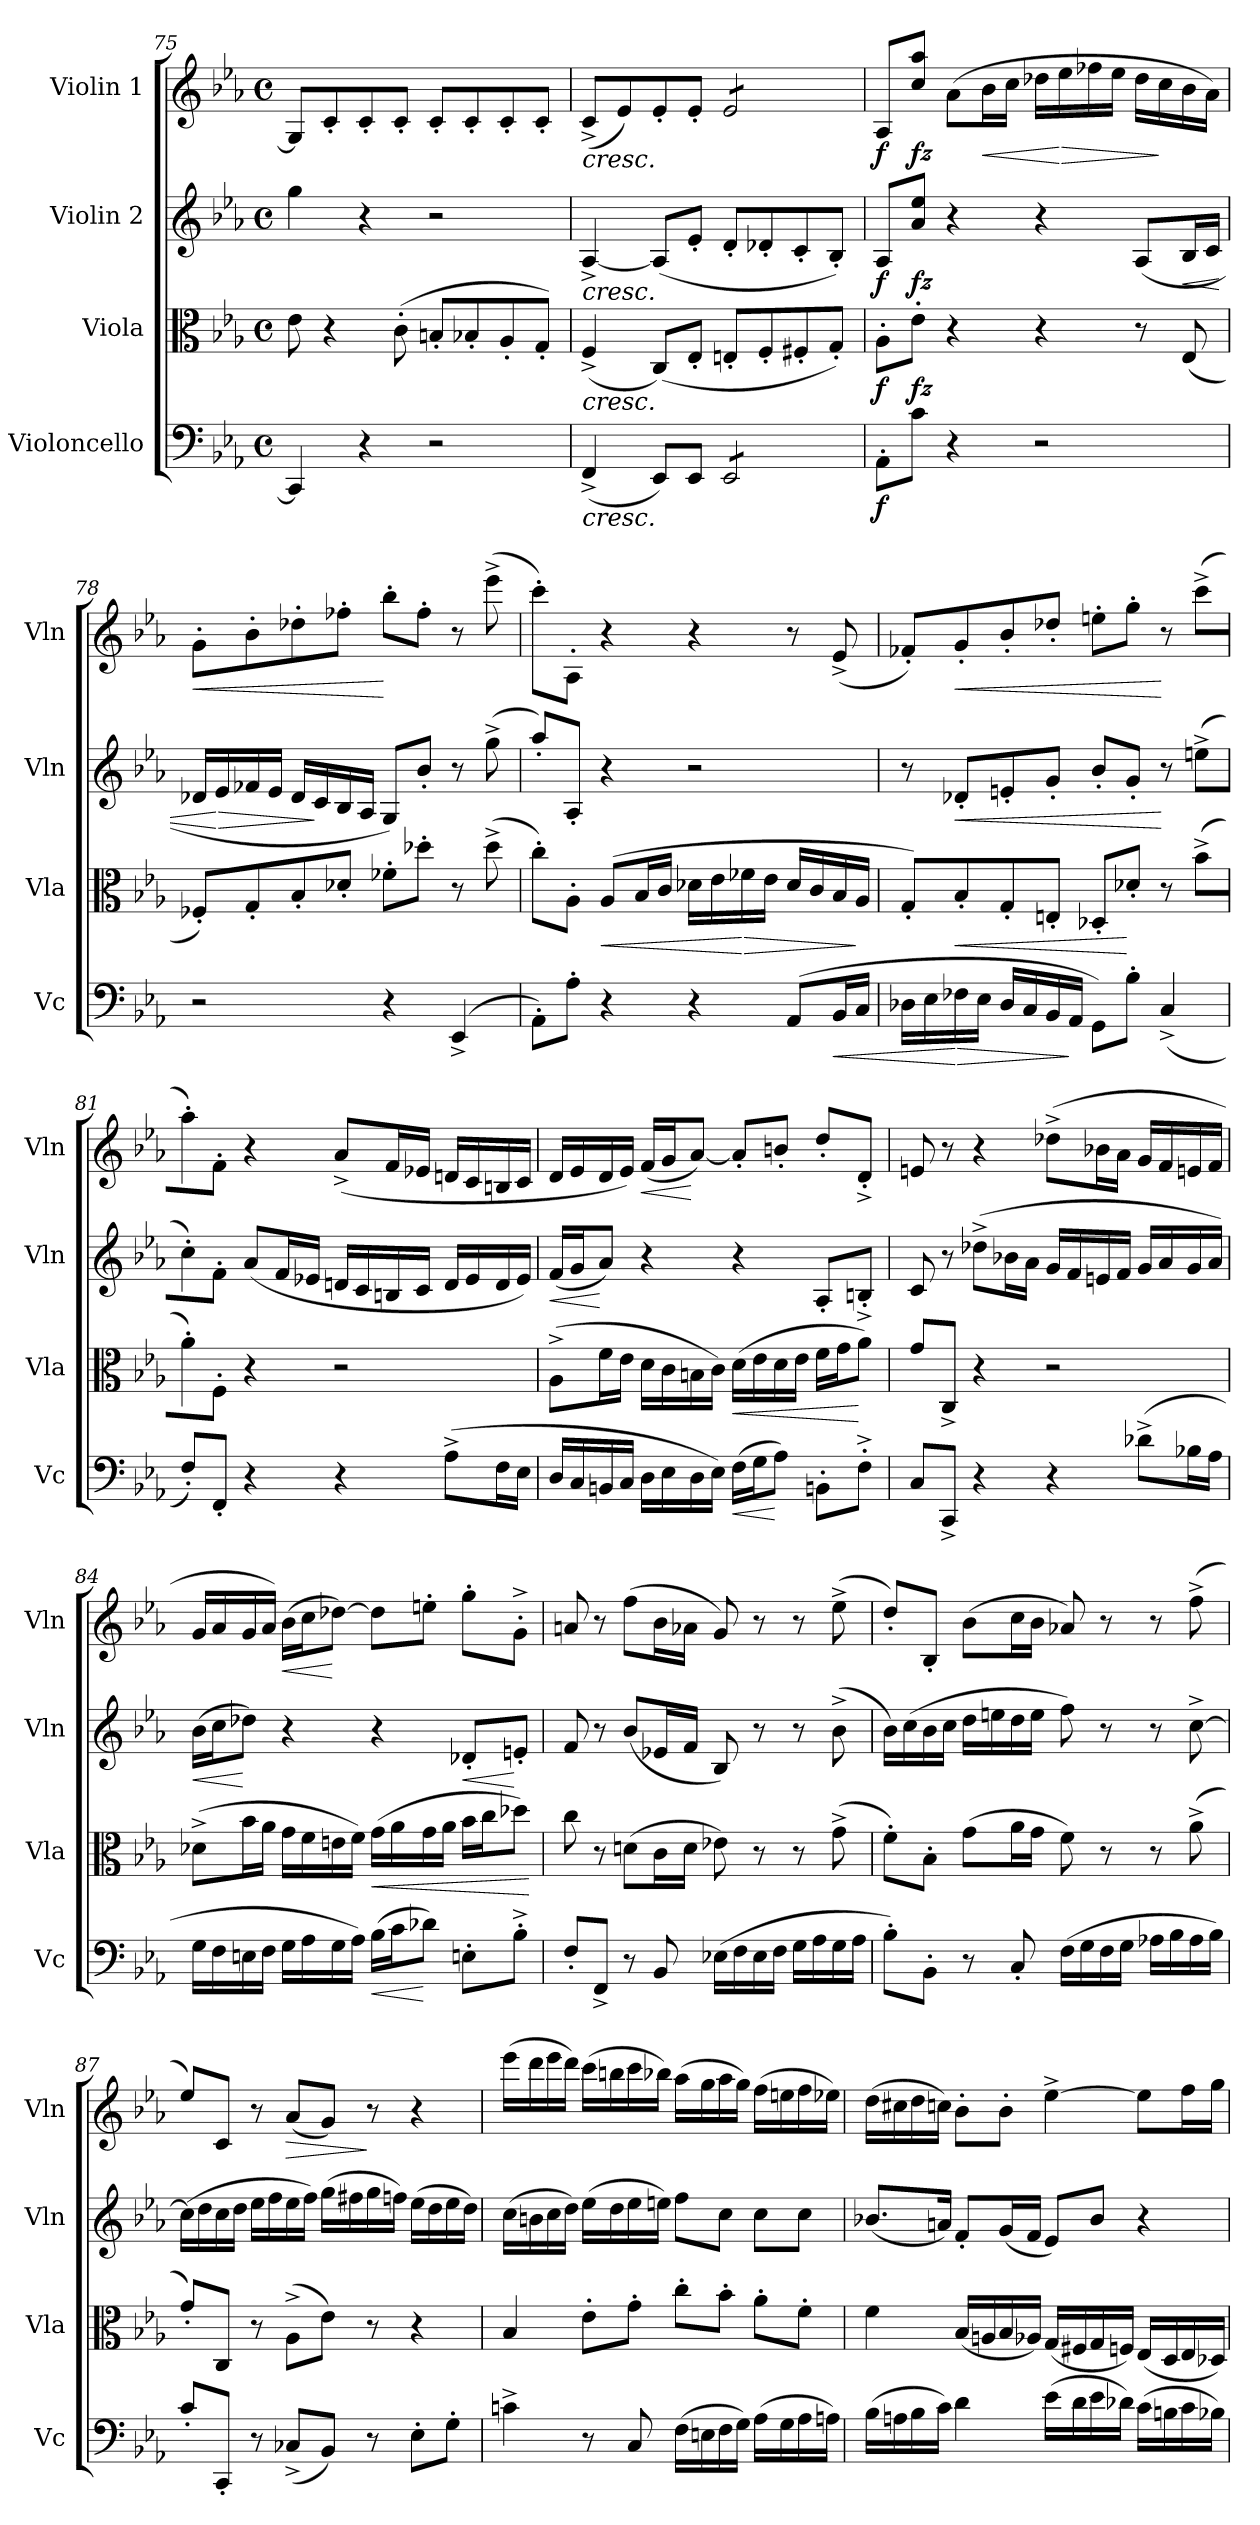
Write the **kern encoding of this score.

**kern	**dynam	**kern	**dynam	**kern	**dynam	**kern	**dynam
*part4	*part4	*part3	*part3	*part2	*part2	*part1	*part1
*staff4	*staff4	*staff3	*staff3	*staff2	*staff2	*staff1	*staff1
*I"Violoncello	*	*I"Viola	*	*I"Violin 2	*	*I"Violin 1	*
*I'Vc	*	*I'Vla	*	*I'Vln	*	*I'Vln	*
!!LO:LB:g=z
*clefF4	*	*clefC3	*	*clefG2	*	*clefG2	*
*k[b-e-a-]	*	*k[b-e-a-]	*	*k[b-e-a-]	*	*k[b-e-a-]	*
*M4/4	*	*M4/4	*	*M4/4	*	*M4/4	*
*met(c)	*	*met(c)	*	*met(c)	*	*met(c)	*
=75	=75	=75	=75	=75	=75	=75	=75
4CC/]	.	8e-\	.	4gg\	.	8G/L]	.
.	.	4r	.	.	.	8c'/	.
4r	.	.	.	4r	.	8c'/	.
.	.	(8c'\	.	.	.	8c'/J	.
2r	.	8Bn'/L	.	2r	.	8c'/L	.
.	.	8B-X'/	.	.	.	8c'/	.
.	.	8A-'/	.	.	.	8c'/	.
.	.	8G'/J)	.	.	.	8c'/J	.
!!LO:LB:g=z
=76	=76	=76	=76	=76	=76	=76	=76
!	!	!	!	!	!	!LO:TX:b:i:t=cresc.	!
!	!	!	!	!LO:TX:b:i:t=cresc.	!	!	!
!	!	!LO:TX:b:i:t=cresc.	!	!	!	!	!
!LO:TX:b:i:t=cresc.	!	!	!	!	!	!	!
(4FF^/	.	(4F^/	.	[4A-^/	.	(8c^/L	.
.	.	.	.	.	.	8e-/)	.
8EE-/L)	.	(8C/L)	.	(8A-/L]	.	8e-'/	.
8EE-/J	.	8E-'/J	.	8e-'/J	.	8e-'/J	.
*tremolo	*	*	*	*	*	*	*
*	*	*	*	*	*	*tremolo	*
8EE-/L	.	8En'/L	.	8d'/L	.	8e-/L	.
8EE-/	.	8F'/	.	8d-X'/	.	8e-/	.
8EE-/	.	8F#X'/	.	8c'/	.	8e-/	.
8EE-/J	.	8G'/J)	.	8B-'/J)	.	8e-/J	.
*	*	*	*	*	*	*Xtremolo	*
*Xtremolo	*	*	*	*	*	*	*
=77	=77	=77	=77	=77	=77	=77	=77
!	!LO:DY:b	!	!LO:DY:b	!	!LO:DY:b	!	!LO:DY:b
8AA-'\L	f	8A-'\L	f	8A-/L	f	8A-/L	f
!	!	!	!LO:DY:b	!	!LO:DY:b	!	!LO:DY:b
8c\J	.	8e-'\J	fz	8a-/ 8ee-/J	fz	8cc/ 8aa-/J	fz
4r	.	4r	.	4r	.	(8a-\L	.
!	!	!	!	!	!	!	!LO:HP:b
.	.	.	.	.	.	16b-\L	<
.	.	.	.	.	.	16cc\JJ	.
2r	.	4r	.	4r	.	16dd-X\LL	.
!	!	!	!	!	!	!	!LO:HP:n=1:b
.	.	.	.	.	.	16ee-\	[ >
.	.	.	.	.	.	16ff-X\	.
.	.	.	.	.	.	16ee-\JJ	.
.	.	8r	.	(8A-/L	.	16dd-\LL	.
.	.	.	.	.	.	16cc\	]
!	!	!	!	!	!LO:HP:b	!	!
.	.	(8E-/	.	16B-/L	<	16b-\	.
.	.	.	.	16c/JJ	.	16a-\JJ)	.
=78	=78	=78	=78	=78	=78	=78	=78
!	!	!	!	!	!	!	!LO:HP:b
2r	.	8F-X'/L)	.	16d-X/LL	.	8g'\L	<
!	!	!	!	!	!LO:HP:n=1:b	!	!
.	.	.	.	16e-/	[ >	.	.
.	.	8G'/	.	16f-X/	.	8b-'\	.
.	.	.	.	16e-/JJ	.	.	.
.	.	8B-'/	.	16d-/LL	.	8dd-X'\	.
.	.	.	.	16c/	]	.	.
.	.	8d-X'/J	.	16B-/	.	8ff-X'\J	.
.	.	.	.	16A-/JJ	.	.	.
4r	.	8f-X'\L	.	8G/L)	.	8bb-'\L	[
.	.	8dd-X'\J	.	8b-'/J	.	8ff-'\J	.
(4EE-^/	.	8r	.	8r	.	8r	.
.	.	(8dd-^\	.	(8gg^\	.	(8eee-^\	.
!!LO:PB:g=z
=79	=79	=79	=79	=79	=79	=79	=79
8AA-'\L)	.	8cc'\L)	.	8aa-'/L)	.	8ccc'\L)	.
8A-'\J	.	8A-'\J	.	8A-'/J	.	8A-'\J	.
!	!	!	!LO:HP:b	!	!	!	!
4r	.	(8A-/L	<	4r	.	4r	.
.	.	16B-/L	.	.	.	.	.
.	.	16c/JJ	.	.	.	.	.
4r	.	16d-X\LL	.	2r	.	4r	.
.	.	16e-\	.	.	.	.	.
!	!	!	!LO:HP:n=1:b	!	!	!	!
.	.	16f-X\	[ >	.	.	.	.
.	.	16e-\JJ	.	.	.	.	.
(8AA-/L	.	16d-/LL	.	.	.	8r	.
.	.	16c/	.	.	.	.	.
!	!LO:HP:b	!	!	!	!	!	!
16BB-/L	<	16B-/	.	.	.	(8e-^/	.
16C/JJ	.	16A-/JJ	]	.	.	.	.
=80	=80	=80	=80	=80	=80	=80	=80
16D-X\LL	.	8G'/L)	.	8r	.	8f-X'/L)	.
16E-\	.	.	.	.	.	.	.
!	!LO:HP:n=1:b	!	!LO:HP:b	!	!LO:HP:b	!	!LO:HP:b
16F-X\	[ >	8B-'/	<	8d-X'/L	<	8g'/	<
16E-\JJ	.	.	.	.	.	.	.
16D-/LL	.	8G'/	.	8en'/	.	8b-'/	.
16C/	.	.	.	.	.	.	.
16BB-/	.	8En'/J	.	8g'/J	.	8dd-X'/J	.
16AA-/JJ	]	.	.	.	.	.	.
8GG\L)	.	8D-X'/L	.	8b-'/L	.	8een'\L	.
8B-'\J	.	8d-X'/J	[	8g'/J	.	8gg'\J	.
(4C^/	.	8r	.	8r	[	8r	[
.	.	(8b-^\L	.	(8een^\L	.	(8ccc^\L	.
=81	=81	=81	=81	=81	=81	=81	=81
8F'/L)	.	8a-'\)	.	8cc'\)	.	8aa-'\)	.
8FF'/J	.	8F'\J	.	8f'\J	.	8f'\J	.
4r	.	4r	.	(8a-/L	.	4r	.
.	.	.	.	16f/L	.	.	.
.	.	.	.	16e-X/JJ	.	.	.
4r	.	2r	.	16dn/LL	.	(8a-^/L	.
.	.	.	.	16c/	.	.	.
.	.	.	.	16Bn/	.	16f/L	.
.	.	.	.	16c/JJ	.	16e-X/JJ	.
(8A-^\L	.	.	.	16d/LL	.	16dn/LL	.
.	.	.	.	16e-/	.	16c/	.
16F\L	.	.	.	16d/	.	16Bn/	.
16E-\JJ	.	.	.	16e-/JJ)	.	16c/JJ	.
!!LO:PB:g=z
=82	=82	=82	=82	=82	=82	=82	=82
!	!	!	!	!	!LO:HP:b	!	!
16D/LL	.	(8A-^\L	.	(16f/LL	<	16d/LL	.
16C/	.	.	.	16g/J	.	16e-/	.
16BBn/	.	16f\L	.	8a-/J)	[	16d/	.
16C/JJ	.	16e-\JJ	.	.	.	16e-/JJ)	.
!	!	!	!	!	!	!	!LO:HP:b
16D\LL	.	16d\LL	.	4r	.	(16f/LL	<
16E-\	.	16c\	.	.	.	16g/J	.
16D\	.	16Bn\	.	.	.	[8a-/J)	[
16E-\JJ)	.	16c\JJ)	.	.	.	.	.
!	!LO:HP:b	!	!LO:HP:b	!	!	!	!
(16F\LL	<	(16d\LL	<	4r	.	8a-'/L]	.
16G\J	.	16e-\	.	.	.	.	.
8A-\J)	[	16d\	.	.	.	8bn'/J	.
.	.	16e-\JJ	.	.	.	.	.
8BBn'\L	.	16f\LL	.	8A-'/L	.	8dd'/L	.
.	.	16g\J	.	.	.	.	.
8F'^\J	.	8a-\J)	[	8Bn'^/J	.	8d'^/J	.
=83	=83	=83	=83	=83	=83	=83	=83
8C/L	.	8g/L	.	8c/	.	8en/	.
8CC^/J	.	8C^/J	.	8r	.	8r	.
4r	.	4r	.	(8dd-X^\L	.	4r	.
.	.	.	.	16b-X\L	.	.	.
.	.	.	.	16a-\JJ	.	.	.
4r	.	2r	.	16g/LL	.	(8dd-X^\L	.
.	.	.	.	16f/	.	.	.
.	.	.	.	16en/	.	16b-X\L	.
.	.	.	.	16f/JJ	.	16a-\JJ	.
(8d-X^\L	.	.	.	16g/LL	.	16g/LL	.
.	.	.	.	16a-/	.	16f/	.
16B-X\L	.	.	.	16g/	.	16en/	.
16A-\JJ	.	.	.	16a-/JJ)	.	16f/JJ	.
!!LO:LB:g=z
=84	=84	=84	=84	=84	=84	=84	=84
!	!	!	!	!	!LO:HP:b	!	!
16G\LL	.	(8d-X^\L	.	(16b-\LL	<	16g/LL	.
16F\	.	.	.	16cc\J	.	16a-/	.
16En\	.	16b-\L	.	8dd-X\J)	[	16g/	.
16F\JJ	.	16a-\JJ	.	.	.	16a-/JJ)	.
!	!	!	!	!	!	!	!LO:HP:b
16G\LL	.	16g\LL	.	4r	.	(16b-\LL	<
16A-\	.	16f\	.	.	.	16cc\J	.
16G\	.	16en\	.	.	.	[8dd-X\J)	[
16A-\JJ)	.	16f\JJ)	.	.	.	.	.
!	!LO:HP:b	!	!LO:HP:b	!	!	!	!
(16B-\LL	<	(16g\LL	<	4r	.	8dd-\L]	.
16c\J	.	16a-\	.	.	.	.	.
8d-X\J)	[	16g\	.	.	.	8een'\J	.
.	.	16a-\JJ	.	.	.	.	.
!	!	!	!	!	!LO:HP:b	!	!
8En'\L	.	16b-\LL	.	8d-X'/L	<	8gg'\L	.
.	.	16cc\J	.	.	.	.	.
8B-'^\J	.	8dd-X\J)	.	8en'/J	[	8g'^\J	.
.	.	.	[	.	.	.	.
=85	=85	=85	=85	=85	=85	=85	=85
8F'/L	.	8cc\	.	8f/	.	8an/	.
8FF^/J	.	8r	.	8r	.	8r	.
8r	.	(8dn\L	.	(8b-/L	.	(8ff\L	.
8BB-/	.	16c\L	.	16e-X/L	.	16b-\L	.
.	.	16d\JJ	.	16f/JJ	.	16a-X\JJ	.
(16E-X\LL	.	8e-X\)	.	8B-/)	.	8g/)	.
16F\	.	.	.	.	.	.	.
16E-\	.	8r	.	8r	.	8r	.
16F\JJ	.	.	.	.	.	.	.
16G\LL	.	8r	.	8r	.	8r	.
16A-\	.	.	.	.	.	.	.
16G\	.	(8g^\	.	(8b-^\	.	(8ee-^\	.
16A-\JJ	.	.	.	.	.	.	.
!!LO:LB:g=z
=86	=86	=86	=86	=86	=86	=86	=86
8B-'\L)	.	8f'\L)	.	16b-\LL)	.	8dd'/L)	.
.	.	.	.	(16cc\	.	.	.
8BB-'\J	.	8B-'\J	.	16b-\	.	8B-'/J	.
.	.	.	.	16cc\JJ	.	.	.
8r	.	(8g\L	.	16dd\LL	.	(8b-\L	.
.	.	.	.	16een\	.	.	.
8C'/	.	16a-\L	.	16dd\	.	16cc\L	.
.	.	16g\JJ	.	16ee\JJ	.	16b-\JJ	.
(16F\LL	.	8f\)	.	8ff\)	.	8a-X/)	.
16G\	.	.	.	.	.	.	.
16F\	.	8r	.	8r	.	8r	.
16G\JJ	.	.	.	.	.	.	.
16A-X\LL	.	8r	.	8r	.	8r	.
16B-\	.	.	.	.	.	.	.
16A-\	.	(8a-^\	.	[8cc^\	.	(8ff^\	.
16B-\JJ)	.	.	.	.	.	.	.
=87	=87	=87	=87	=87	=87	=87	=87
8c'/L	.	8g'/L)	.	(16cc\LL]	.	8ee-/L)	.
.	.	.	.	16dd\	.	.	.
8CC'/J	.	8C/J	.	16cc\	.	8c/J	.
.	.	.	.	16dd\JJ	.	.	.
8r	.	8r	.	16ee-\LL	.	8r	.
.	.	.	.	16ff\	.	.	.
!	!	!	!	!	!	!	!LO:HP:b
(8C-X^/L	.	(8A-^\L	.	16ee-\	.	(8a-/L	>
.	.	.	.	16ff\JJ)	.	.	.
8BB-/J)	.	8e-\J)	.	(16gg\LL	.	8g/J)	.
.	.	.	.	16ff#X\	.	.	.
8r	.	8r	.	16gg\	.	8r	]
.	.	.	.	16ffn\JJ)	.	.	.
8E-'\L	.	4r	.	(16ee-\LL	.	4r	.
.	.	.	.	16dd\	.	.	.
8G'\J	.	.	.	16ee-\	.	.	.
.	.	.	.	16dd\JJ)	.	.	.
!!LO:LB:g=z
=88	=88	=88	=88	=88	=88	=88	=88
4cn^\	.	4B-/	.	(16cc\LL	.	(16eee-\LL	.
.	.	.	.	16bn\	.	16ddd\	.
.	.	.	.	16cc\	.	16eee-\	.
.	.	.	.	16dd\JJ)	.	16ddd\JJ)	.
8r	.	8e-'\L	.	(16ee-\LL	.	(16ccc\LL	.
.	.	.	.	16dd\	.	16bbn\	.
8C/	.	8g'\J	.	16ee-\	.	16ccc\	.
.	.	.	.	16een\JJ)	.	16bb-X\JJ)	.
(16F\LL	.	8cc'\L	.	8ff\L	.	(16aa-\LL	.
16En\	.	.	.	.	.	16gg\	.
16F\	.	8b-'\J	.	8cc\J	.	16aa-\	.
16G\JJ)	.	.	.	.	.	16gg\JJ)	.
(16A-\LL	.	8a-'\L	.	8cc\L	.	(16ff\LL	.
16G\	.	.	.	.	.	16een\	.
16A-\	.	8f'\J	.	8cc\J	.	16ff\	.
16An\JJ)	.	.	.	.	.	16ee-X\JJ)	.
=89	=89	=89	=89	=89	=89	=89	=89
(16B-\LL	.	4f\	.	(8.b-X/L	.	(16dd\LL	.
16An\	.	.	.	.	.	16cc#X\	.
16B-\	.	.	.	.	.	16dd\	.
16c\JJ)	.	.	.	16an/Jk)	.	16ccn\JJ)	.
4d\	.	(16B-/LL	.	8f'/L	.	8b-'\L	.
.	.	16An/	.	.	.	.	.
.	.	16B-/	.	(16g/L	.	8b-'\J	.
.	.	16A-X/JJ)	.	16f/JJ	.	.	.
(16e-\LL	.	(16G/LL	.	8e-/L)	.	[4ee-^\	.
16d\	.	16F#X/	.	.	.	.	.
16e-\	.	16G/	.	8b-/J	.	.	.
16d-X\JJ)	.	16Fn/JJ)	.	.	.	.	.
(16c\LL	.	(16E-/LL	.	4r	.	8ee-\L]	.
16Bn\	.	16D/	.	.	.	.	.
16c\	.	16E-/	.	.	.	16ff\L	.
16B-X\JJ)	.	16D-X/JJ)	.	.	.	16gg\JJ	.
=	=	=	=	=	=	=	=
*-	*-	*-	*-	*-	*-	*-	*-
